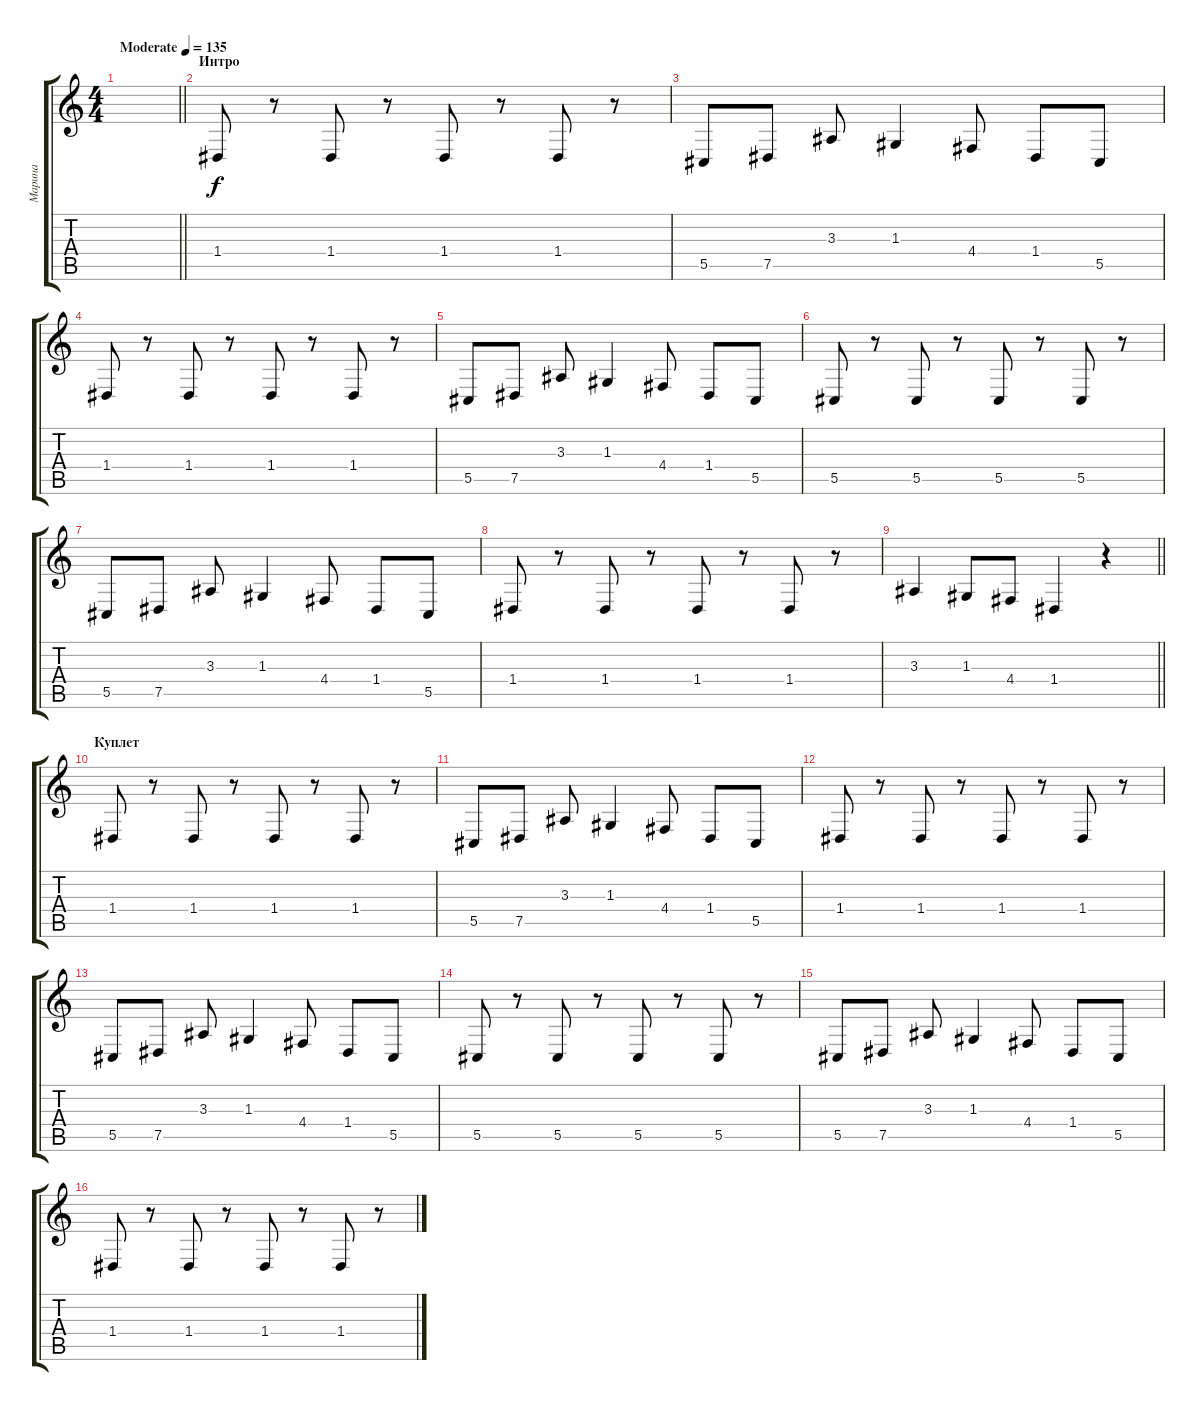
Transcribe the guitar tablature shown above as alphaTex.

\track ("Марина" "Марина") {instrument stringensemble1}
\staff {score tabs}
\tuning (E4 B3 G3 D3 Ab2 Db2) {hide}
\ts (4 4)
\tempo (135 "Moderate")
\clef g2
\barLineRight lightlight
\ks c
|
\section ("" "Интро")
1.4.8 r.8 1.4.8 r.8 1.4.8 r.8 1.4.8 r.8 |
5.5.8 7.5.8 3.3.8 1.3.4 4.4.8 1.4.8 5.5.8 |
1.4.8 r.8 1.4.8 r.8 1.4.8 r.8 1.4.8 r.8 |
5.5.8 7.5.8 3.3.8 1.3.4 4.4.8 1.4.8 5.5.8 |
5.5.8 r.8 5.5.8 r.8 5.5.8 r.8 5.5.8 r.8 |
5.5.8 7.5.8 3.3.8 1.3.4 4.4.8 1.4.8 5.5.8 |
1.4.8 r.8 1.4.8 r.8 1.4.8 r.8 1.4.8 r.8 |
\barLineRight lightlight
3.3.4 1.3.8 4.4.8 1.4.4 r.4 |
\section ("" "Куплет")
1.4.8 r.8 1.4.8 r.8 1.4.8 r.8 1.4.8 r.8 |
5.5.8 7.5.8 3.3.8 1.3.4 4.4.8 1.4.8 5.5.8 |
1.4.8 r.8 1.4.8 r.8 1.4.8 r.8 1.4.8 r.8 |
5.5.8 7.5.8 3.3.8 1.3.4 4.4.8 1.4.8 5.5.8 |
5.5.8 r.8 5.5.8 r.8 5.5.8 r.8 5.5.8 r.8 |
5.5.8 7.5.8 3.3.8 1.3.4 4.4.8 1.4.8 5.5.8 |
1.4.8 r.8 1.4.8 r.8 1.4.8 r.8 1.4.8 r.8
